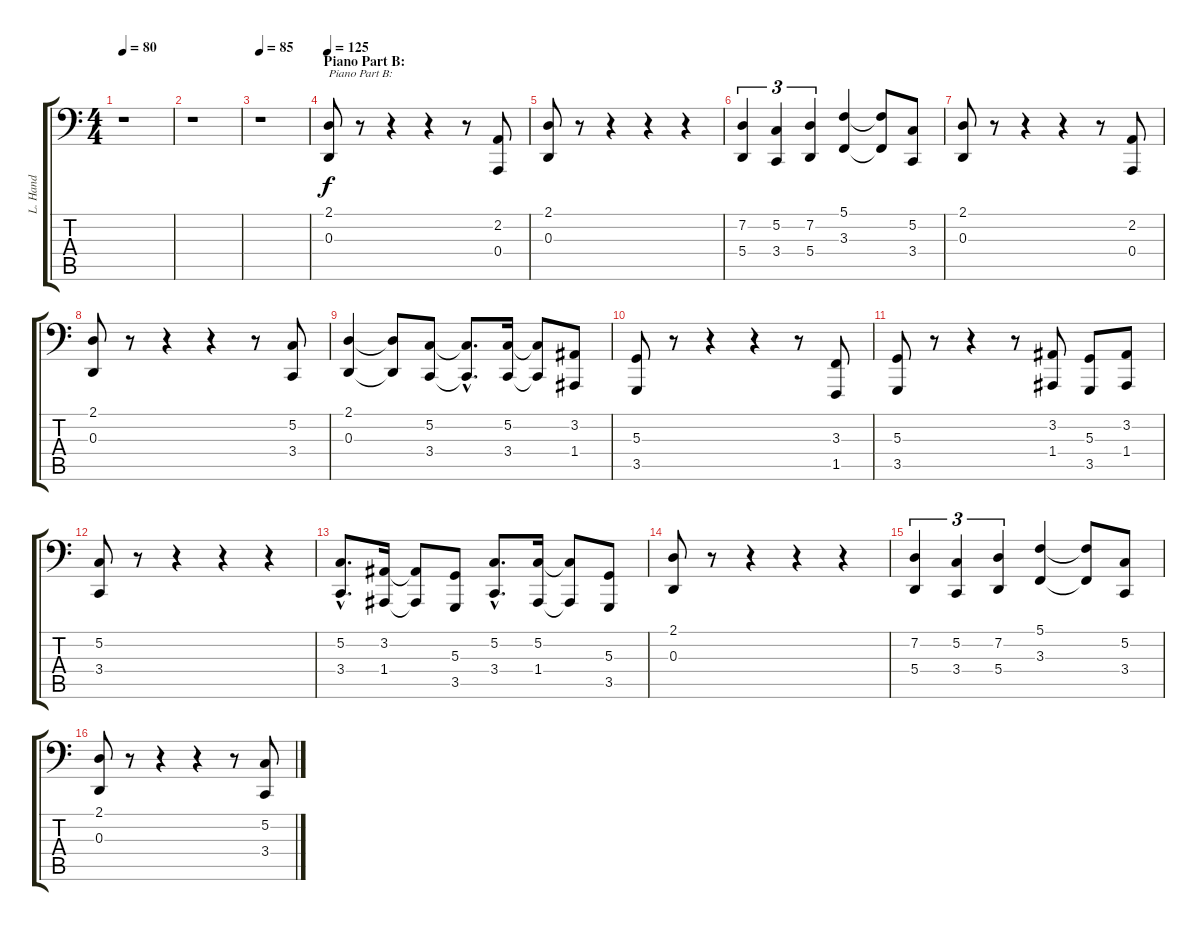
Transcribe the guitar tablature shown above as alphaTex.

\track ("L. Hand" "L. Hand") {instrument electricgrandpiano}
\staff {score tabs}
\tuning (C3 G2 D2 A1 E1 B0) {hide}
\ts (4 4)
\tempo 80
\clef f4
\ks c
r.1{dy f} |
r.1 |
\tempo 85
r.1 |
\section ("" "Piano Part B:")
\tempo 125
(2.1 0.3).8{txt "Piano Part B:"} r.8 r.4 r.4 r.8 (2.2 0.4).8 |
(2.1 0.3).8 r.8 r.4 r.4 r.4 |
(7.2 5.4).4{tu (3 2)} (5.2 3.4).4{tu (3 2)} (7.2 5.4).4{tu (3 2)} (5.1 3.3).4 (5.1{t} 3.3{t}).8 (5.2 3.4).8 |
(2.1 0.3).8 r.8 r.4 r.4 r.8 (2.2 0.4).8 |
(2.1 0.3).8 r.8 r.4 r.4 r.8 (5.2 3.4).8 |
(2.1 0.3).4 (2.1{t} 0.3{t}).8 (5.2 3.4).8 (5.2{hac t} 3.4{hac t}).8{d} (5.2 3.4).16 (5.2{t} 3.4{t}).8 (3.2 1.4).8 |
(5.3 3.5).8 r.8 r.4 r.4 r.8 (3.3 1.5).8 |
(5.3 3.5).8 r.8 r.4 r.8 (3.2 1.4).8 (5.3 3.5).8 (3.2 1.4).8 |
(5.2 3.4).8 r.8 r.4 r.4 r.4 |
(5.2{hac} 3.4{hac}).8{d} (3.2 1.4).16 (3.2{t} 1.4{t}).8 (5.3 3.5).8 (5.2{hac} 3.4{hac}).8{d} (5.2 1.4).16 (5.2{t} 1.4{t}).8 (5.3 3.5).8 |
(2.1 0.3).8 r.8 r.4 r.4 r.4 |
(7.2 5.4).4{tu (3 2)} (5.2 3.4).4{tu (3 2)} (7.2 5.4).4{tu (3 2)} (5.1 3.3).4 (5.1{t} 3.3{t}).8 (5.2 3.4).8 |
(2.1 0.3).8 r.8 r.4 r.4 r.8 (5.2 3.4).8
